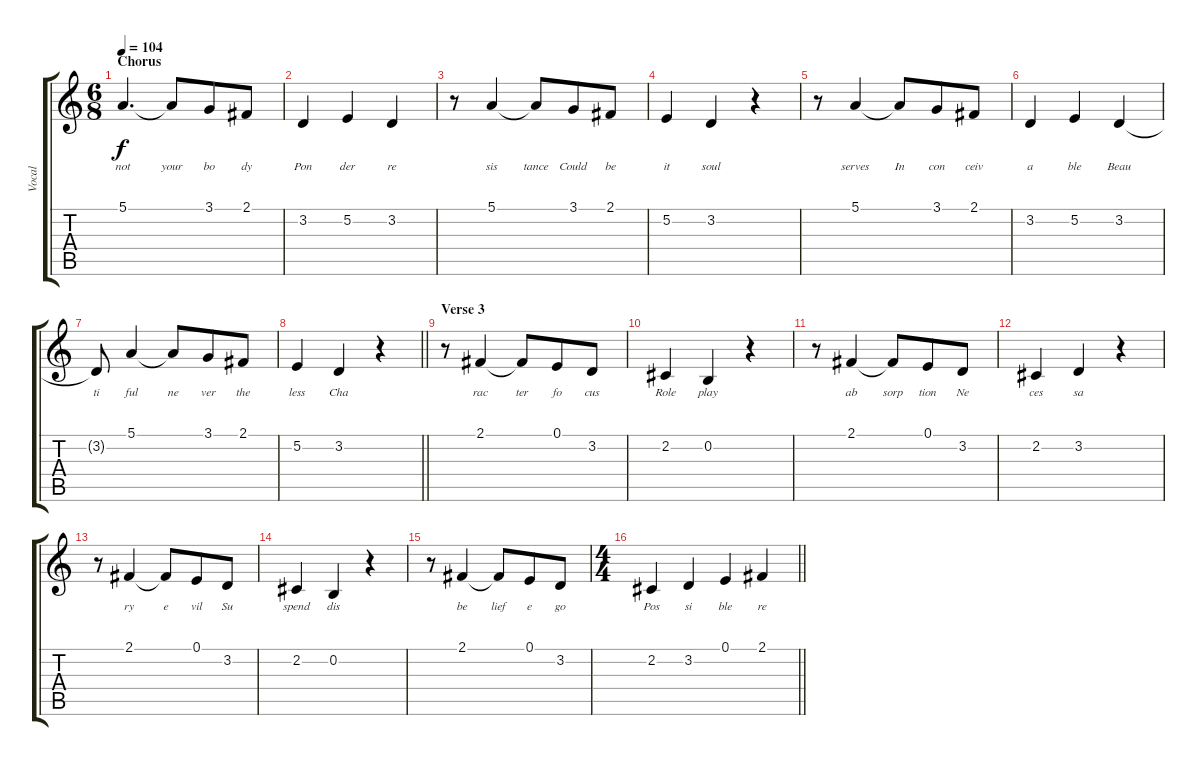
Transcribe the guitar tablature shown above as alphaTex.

\track ("Vocal" "Vocal") {instrument acousticgrandpiano}
\staff {score tabs}
\tuning (E4 B3 G3 D3 A2 E2) {hide}
\ts (6 8)
\section ("" "Chorus")
\tempo 104
\clef g2
\ks c
5.1.4{d lyrics (0 "not") lyrics (1 "") lyrics (2 "") lyrics (3 "") lyrics (4 "") dy f} 5.1{t}.8{lyrics (0 "your") lyrics (1 "") lyrics (2 "") lyrics (3 "") lyrics (4 "")} 3.1.8{lyrics (0 "bo") lyrics (1 "") lyrics (2 "") lyrics (3 "") lyrics (4 "")} 2.1.8{lyrics (0 "dy") lyrics (1 "") lyrics (2 "") lyrics (3 "") lyrics (4 "")} |
3.2.4{lyrics (0 "Pon") lyrics (1 "") lyrics (2 "") lyrics (3 "") lyrics (4 "")} 5.2.4{lyrics (0 "der") lyrics (1 "") lyrics (2 "") lyrics (3 "") lyrics (4 "")} 3.2.4{lyrics (0 "re") lyrics (1 "") lyrics (2 "") lyrics (3 "") lyrics (4 "")} |
r.8 5.1.4{lyrics (0 "sis") lyrics (1 "") lyrics (2 "") lyrics (3 "") lyrics (4 "")} 5.1{t}.8{lyrics (0 "tance") lyrics (1 "") lyrics (2 "") lyrics (3 "") lyrics (4 "")} 3.1.8{lyrics (0 "Could") lyrics (1 "") lyrics (2 "") lyrics (3 "") lyrics (4 "")} 2.1.8{lyrics (0 "be") lyrics (1 "") lyrics (2 "") lyrics (3 "") lyrics (4 "")} |
5.2.4{lyrics (0 "it") lyrics (1 "") lyrics (2 "") lyrics (3 "") lyrics (4 "")} 3.2.4{lyrics (0 "soul") lyrics (1 "") lyrics (2 "") lyrics (3 "") lyrics (4 "")} r.4 |
r.8 5.1.4{lyrics (0 "serves") lyrics (1 "") lyrics (2 "") lyrics (3 "") lyrics (4 "")} 5.1{t}.8{lyrics (0 "In") lyrics (1 "") lyrics (2 "") lyrics (3 "") lyrics (4 "")} 3.1.8{lyrics (0 "con") lyrics (1 "") lyrics (2 "") lyrics (3 "") lyrics (4 "")} 2.1.8{lyrics (0 "ceiv") lyrics (1 "") lyrics (2 "") lyrics (3 "") lyrics (4 "")} |
3.2.4{lyrics (0 "a") lyrics (1 "") lyrics (2 "") lyrics (3 "") lyrics (4 "")} 5.2.4{lyrics (0 "ble") lyrics (1 "") lyrics (2 "") lyrics (3 "") lyrics (4 "")} 3.2.4{lyrics (0 "Beau") lyrics (1 "") lyrics (2 "") lyrics (3 "") lyrics (4 "")} |
3.2{t}.8{lyrics (0 "ti") lyrics (1 "") lyrics (2 "") lyrics (3 "") lyrics (4 "")} 5.1.4{lyrics (0 "ful") lyrics (1 "") lyrics (2 "") lyrics (3 "") lyrics (4 "")} 5.1{t}.8{lyrics (0 "ne") lyrics (1 "") lyrics (2 "") lyrics (3 "") lyrics (4 "")} 3.1.8{lyrics (0 "ver") lyrics (1 "") lyrics (2 "") lyrics (3 "") lyrics (4 "")} 2.1.8{lyrics (0 "the") lyrics (1 "") lyrics (2 "") lyrics (3 "") lyrics (4 "")} |
\barLineRight lightlight
5.2.4{lyrics (0 "less") lyrics (1 "") lyrics (2 "") lyrics (3 "") lyrics (4 "")} 3.2.4{lyrics (0 "Cha") lyrics (1 "") lyrics (2 "") lyrics (3 "") lyrics (4 "")} r.4 |
\section ("" "Verse 3")
r.8 2.1.4{lyrics (0 "rac") lyrics (1 "") lyrics (2 "") lyrics (3 "") lyrics (4 "")} 2.1{t}.8{lyrics (0 "ter") lyrics (1 "") lyrics (2 "") lyrics (3 "") lyrics (4 "")} 0.1.8{lyrics (0 "fo") lyrics (1 "") lyrics (2 "") lyrics (3 "") lyrics (4 "")} 3.2.8{lyrics (0 "cus") lyrics (1 "") lyrics (2 "") lyrics (3 "") lyrics (4 "")} |
2.2.4{lyrics (0 "Role") lyrics (1 "") lyrics (2 "") lyrics (3 "") lyrics (4 "")} 0.2.4{lyrics (0 "play") lyrics (1 "") lyrics (2 "") lyrics (3 "") lyrics (4 "")} r.4 |
r.8 2.1.4{lyrics (0 "ab") lyrics (1 "") lyrics (2 "") lyrics (3 "") lyrics (4 "")} 2.1{t}.8{lyrics (0 "sorp") lyrics (1 "") lyrics (2 "") lyrics (3 "") lyrics (4 "")} 0.1.8{lyrics (0 "tion") lyrics (1 "") lyrics (2 "") lyrics (3 "") lyrics (4 "")} 3.2.8{lyrics (0 "Ne") lyrics (1 "") lyrics (2 "") lyrics (3 "") lyrics (4 "")} |
2.2.4{lyrics (0 "ces") lyrics (1 "") lyrics (2 "") lyrics (3 "") lyrics (4 "")} 3.2.4{lyrics (0 "sa") lyrics (1 "") lyrics (2 "") lyrics (3 "") lyrics (4 "")} r.4 |
r.8 2.1.4{lyrics (0 "ry") lyrics (1 "") lyrics (2 "") lyrics (3 "") lyrics (4 "")} 2.1{t}.8{lyrics (0 "e") lyrics (1 "") lyrics (2 "") lyrics (3 "") lyrics (4 "")} 0.1.8{lyrics (0 "vil") lyrics (1 "") lyrics (2 "") lyrics (3 "") lyrics (4 "")} 3.2.8{lyrics (0 "Su") lyrics (1 "") lyrics (2 "") lyrics (3 "") lyrics (4 "")} |
2.2.4{lyrics (0 "spend") lyrics (1 "") lyrics (2 "") lyrics (3 "") lyrics (4 "")} 0.2.4{lyrics (0 "dis") lyrics (1 "") lyrics (2 "") lyrics (3 "") lyrics (4 "")} r.4 |
r.8 2.1.4{lyrics (0 "be") lyrics (1 "") lyrics (2 "") lyrics (3 "") lyrics (4 "")} 2.1{t}.8{lyrics (0 "lief") lyrics (1 "") lyrics (2 "") lyrics (3 "") lyrics (4 "")} 0.1.8{lyrics (0 "e") lyrics (1 "") lyrics (2 "") lyrics (3 "") lyrics (4 "")} 3.2.8{lyrics (0 "go") lyrics (1 "") lyrics (2 "") lyrics (3 "") lyrics (4 "")} |
\ts (4 4)
\barLineRight lightlight
2.2.4{lyrics (0 "Pos") lyrics (1 "") lyrics (2 "") lyrics (3 "") lyrics (4 "")} 3.2.4{lyrics (0 "si") lyrics (1 "") lyrics (2 "") lyrics (3 "") lyrics (4 "")} 0.1.4{lyrics (0 "ble") lyrics (1 "") lyrics (2 "") lyrics (3 "") lyrics (4 "")} 2.1.4{lyrics (0 "re") lyrics (1 "") lyrics (2 "") lyrics (3 "") lyrics (4 "")}
